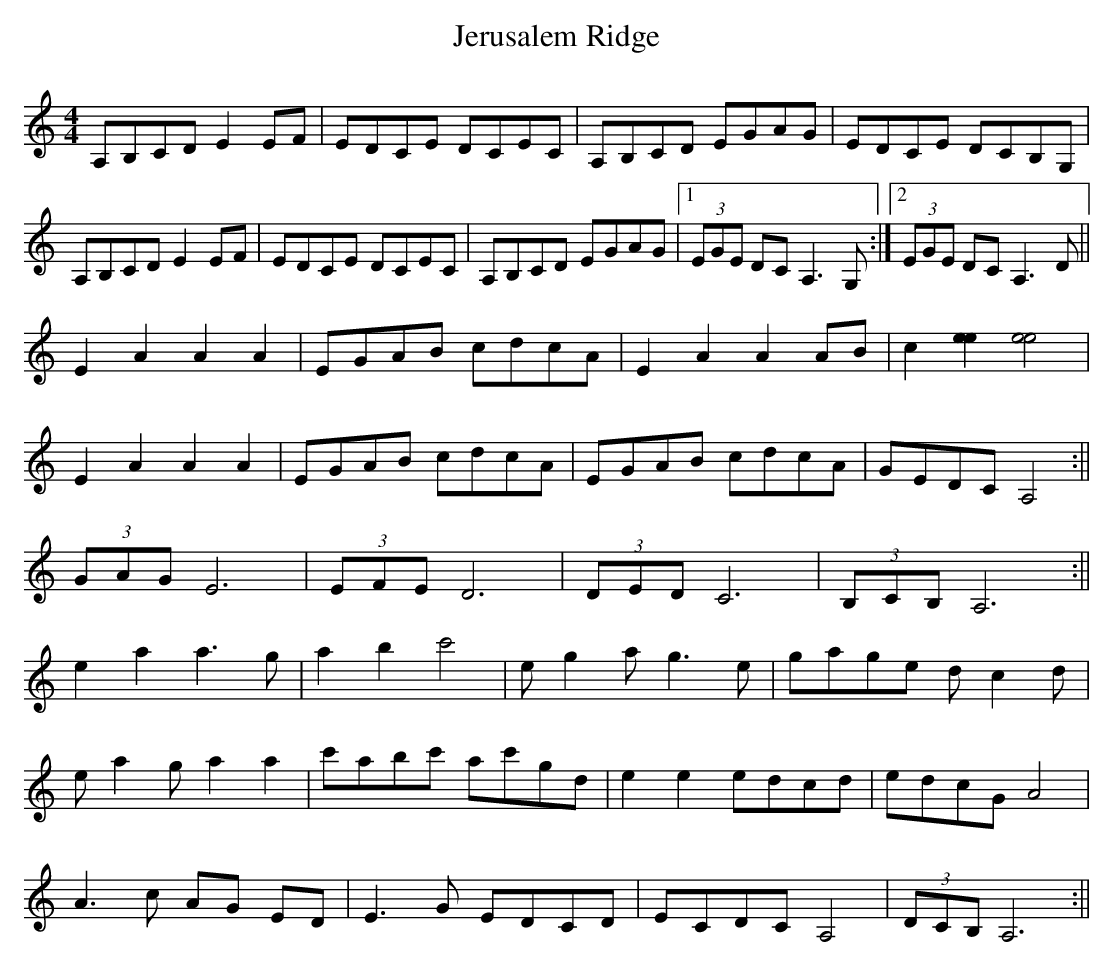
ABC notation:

X:1
T: Jerusalem Ridge
M: 4/4
L: 1/8
K: Amin
A,B,CD E2 EF|EDCE DCEC|A,B,CD EGAG|EDCE DCB,G,|
A,B,CD E2 EF|EDCE DCEC|A,B,CD EGAG|1 (3EGE DC A,3G,:|2 (3EGE DC A,3D||
E2 A2 A2 A2|EGAB cdcA|E2 A2 A2 AB|c2 [e2e2] [e4e4]|
E2 A2 A2 A2|EGAB cdcA|EGAB cdcA|GEDC A,4:||
(3GAG E6|(3EFE D6|(3DED C6|(3B,CB, A,6:||
e2 a2 a3g|a2 b2 c'4|eg2 ag3 e|gage dc2 d|
ea2 ga2 a2|c'abc' ac'gd|e2 e2 edcd|edcG A4|
A3c AG ED|E3G EDCD|ECDC A,4|(3DCB, A,6:||
